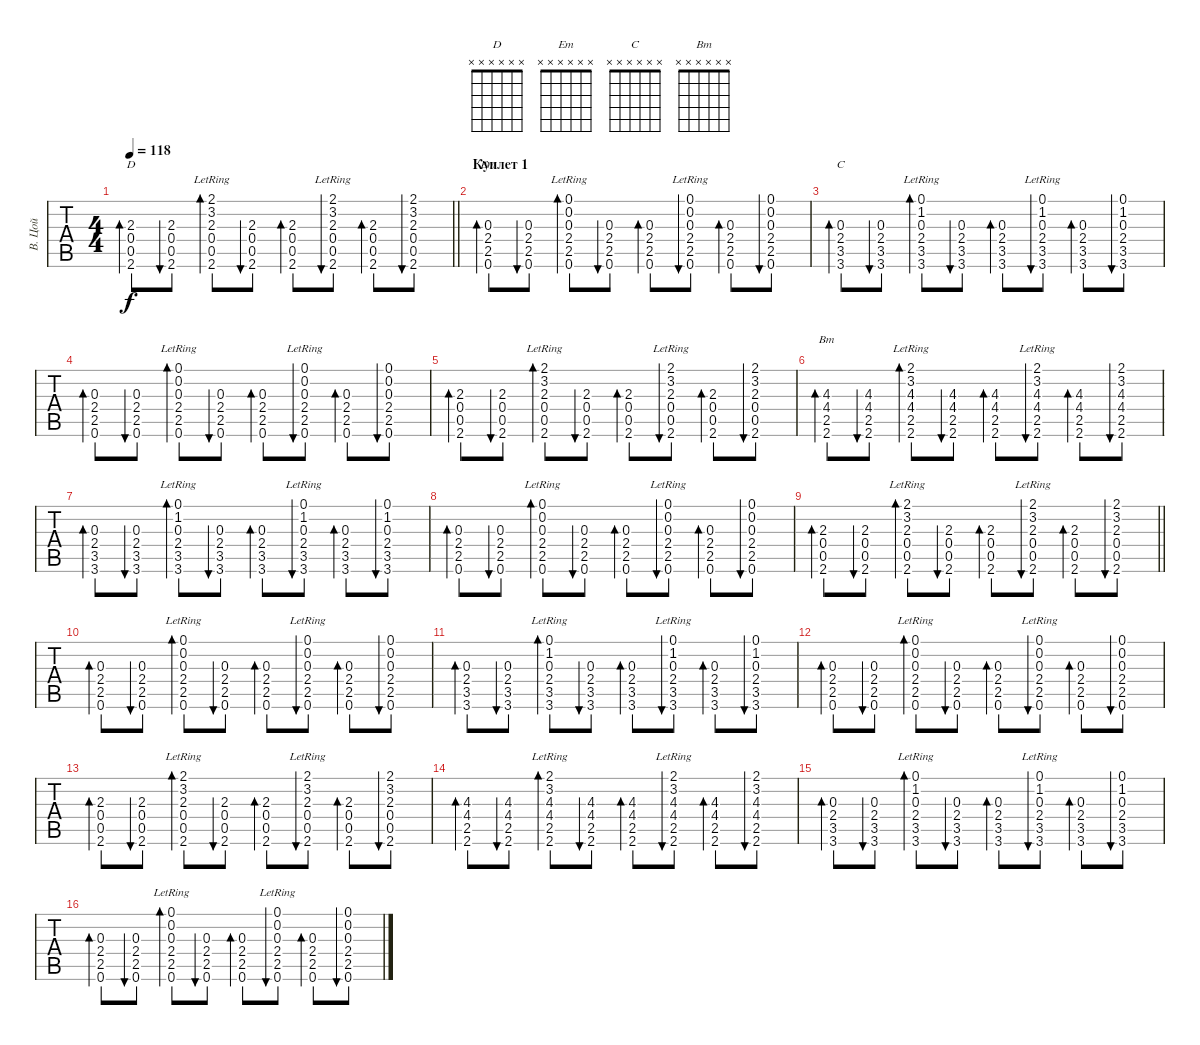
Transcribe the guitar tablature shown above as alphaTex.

\track ("В. Цой" "В. Цой") {instrument acousticguitarsteel}
\staff {tabs}
\tuning (E4 B3 G3 D3 A2 E2) {hide}
\chord ("D" x x x x x x)
\chord ("Em" x x x x x x)
\chord ("C" x x x x x x)
\chord ("Bm" x x x x x x)
\ts (4 4)
\tempo 118
\clef g2
\barLineRight lightlight
\ks c
(2.3 0.4 0.5 2.6).8{bd 30 ch "D" dy f} (2.3 0.4 0.5 2.6).8{bu 30} (2.1{lr} 3.2{lr} 2.3 0.4 0.5 2.6).8{bd 30} (2.3 0.4 0.5 2.6).8{bu 30} (2.3 0.4 0.5 2.6).8{bd 30} (2.1{lr} 3.2{lr} 2.3 0.4 0.5 2.6).8{bu 30} (2.3 0.4 0.5 2.6).8{bd 30} (2.1 3.2 2.3 0.4 0.5 2.6).8{bu 30} |
\section ("" "Куплет 1")
(0.3 2.4 2.5 0.6).8{bd 30 ch "Em"} (0.3 2.4 2.5 0.6).8{bu 30} (0.1{lr} 0.2{lr} 0.3 2.4 2.5 0.6).8{bd 30} (0.3 2.4 2.5 0.6).8{bu 30} (0.3 2.4 2.5 0.6).8{bd 30} (0.1{lr} 0.2{lr} 0.3 2.4 2.5 0.6).8{bu 30} (0.3 2.4 2.5 0.6).8{bd 30} (0.1 0.2 0.3 2.4 2.5 0.6).8{bu 30} |
(0.3 2.4 3.5 3.6).8{bd 30 ch "C"} (0.3 2.4 3.5 3.6).8{bu 30} (0.1{lr} 1.2{lr} 0.3 2.4 3.5 3.6).8{bd 30} (0.3 2.4 3.5 3.6).8{bu 30} (0.3 2.4 3.5 3.6).8{bd 30} (0.1{lr} 1.2{lr} 0.3 2.4 3.5 3.6).8{bu 30} (0.3 2.4 3.5 3.6).8{bd 30} (0.1 1.2 0.3 2.4 3.5 3.6).8{bu 30} |
(0.3 2.4 2.5 0.6).8{bd 30} (0.3 2.4 2.5 0.6).8{bu 30} (0.1{lr} 0.2{lr} 0.3 2.4 2.5 0.6).8{bd 30} (0.3 2.4 2.5 0.6).8{bu 30} (0.3 2.4 2.5 0.6).8{bd 30} (0.1{lr} 0.2{lr} 0.3 2.4 2.5 0.6).8{bu 30} (0.3 2.4 2.5 0.6).8{bd 30} (0.1 0.2 0.3 2.4 2.5 0.6).8{bu 30} |
(2.3 0.4 0.5 2.6).8{bd 30} (2.3 0.4 0.5 2.6).8{bu 30} (2.1{lr} 3.2{lr} 2.3 0.4 0.5 2.6).8{bd 30} (2.3 0.4 0.5 2.6).8{bu 30} (2.3 0.4 0.5 2.6).8{bd 30} (2.1{lr} 3.2{lr} 2.3 0.4 0.5 2.6).8{bu 30} (2.3 0.4 0.5 2.6).8{bd 30} (2.1 3.2 2.3 0.4 0.5 2.6).8{bu 30} |
(4.3 4.4 2.5 2.6).8{bd 30 ch "Bm"} (4.3 4.4 2.5 2.6).8{bu 30} (2.1{lr} 3.2{lr} 4.3 4.4 2.5 2.6).8{bd 30} (4.3 4.4 2.5 2.6).8{bu 30} (4.3 4.4 2.5 2.6).8{bd 30} (2.1{lr} 3.2{lr} 4.3 4.4 2.5 2.6).8{bu 30} (4.3 4.4 2.5 2.6).8{bd 30} (2.1 3.2 4.3 4.4 2.5 2.6).8{bu 30} |
(0.3 2.4 3.5 3.6).8{bd 30} (0.3 2.4 3.5 3.6).8{bu 30} (0.1{lr} 1.2{lr} 0.3 2.4 3.5 3.6).8{bd 30} (0.3 2.4 3.5 3.6).8{bu 30} (0.3 2.4 3.5 3.6).8{bd 30} (0.1{lr} 1.2{lr} 0.3 2.4 3.5 3.6).8{bu 30} (0.3 2.4 3.5 3.6).8{bd 30} (0.1 1.2 0.3 2.4 3.5 3.6).8{bu 30} |
(0.3 2.4 2.5 0.6).8{bd 30} (0.3 2.4 2.5 0.6).8{bu 30} (0.1{lr} 0.2{lr} 0.3 2.4 2.5 0.6).8{bd 30} (0.3 2.4 2.5 0.6).8{bu 30} (0.3 2.4 2.5 0.6).8{bd 30} (0.1{lr} 0.2{lr} 0.3 2.4 2.5 0.6).8{bu 30} (0.3 2.4 2.5 0.6).8{bd 30} (0.1 0.2 0.3 2.4 2.5 0.6).8{bu 30} |
\barLineRight lightlight
(2.3 0.4 0.5 2.6).8{bd 30} (2.3 0.4 0.5 2.6).8{bu 30} (2.1{lr} 3.2{lr} 2.3 0.4 0.5 2.6).8{bd 30} (2.3 0.4 0.5 2.6).8{bu 30} (2.3 0.4 0.5 2.6).8{bd 30} (2.1{lr} 3.2{lr} 2.3 0.4 0.5 2.6).8{bu 30} (2.3 0.4 0.5 2.6).8{bd 30} (2.1 3.2 2.3 0.4 0.5 2.6).8{bu 30} |
(0.3 2.4 2.5 0.6).8{bd 30} (0.3 2.4 2.5 0.6).8{bu 30} (0.1{lr} 0.2{lr} 0.3 2.4 2.5 0.6).8{bd 30} (0.3 2.4 2.5 0.6).8{bu 30} (0.3 2.4 2.5 0.6).8{bd 30} (0.1{lr} 0.2{lr} 0.3 2.4 2.5 0.6).8{bu 30} (0.3 2.4 2.5 0.6).8{bd 30} (0.1 0.2 0.3 2.4 2.5 0.6).8{bu 30} |
(0.3 2.4 3.5 3.6).8{bd 30} (0.3 2.4 3.5 3.6).8{bu 30} (0.1{lr} 1.2{lr} 0.3 2.4 3.5 3.6).8{bd 30} (0.3 2.4 3.5 3.6).8{bu 30} (0.3 2.4 3.5 3.6).8{bd 30} (0.1{lr} 1.2{lr} 0.3 2.4 3.5 3.6).8{bu 30} (0.3 2.4 3.5 3.6).8{bd 30} (0.1 1.2 0.3 2.4 3.5 3.6).8{bu 30} |
(0.3 2.4 2.5 0.6).8{bd 30} (0.3 2.4 2.5 0.6).8{bu 30} (0.1{lr} 0.2{lr} 0.3 2.4 2.5 0.6).8{bd 30} (0.3 2.4 2.5 0.6).8{bu 30} (0.3 2.4 2.5 0.6).8{bd 30} (0.1{lr} 0.2{lr} 0.3 2.4 2.5 0.6).8{bu 30} (0.3 2.4 2.5 0.6).8{bd 30} (0.1 0.2 0.3 2.4 2.5 0.6).8{bu 30} |
(2.3 0.4 0.5 2.6).8{bd 30} (2.3 0.4 0.5 2.6).8{bu 30} (2.1{lr} 3.2{lr} 2.3 0.4 0.5 2.6).8{bd 30} (2.3 0.4 0.5 2.6).8{bu 30} (2.3 0.4 0.5 2.6).8{bd 30} (2.1{lr} 3.2{lr} 2.3 0.4 0.5 2.6).8{bu 30} (2.3 0.4 0.5 2.6).8{bd 30} (2.1 3.2 2.3 0.4 0.5 2.6).8{bu 30} |
(4.3 4.4 2.5 2.6).8{bd 30} (4.3 4.4 2.5 2.6).8{bu 30} (2.1{lr} 3.2{lr} 4.3 4.4 2.5 2.6).8{bd 30} (4.3 4.4 2.5 2.6).8{bu 30} (4.3 4.4 2.5 2.6).8{bd 30} (2.1{lr} 3.2{lr} 4.3 4.4 2.5 2.6).8{bu 30} (4.3 4.4 2.5 2.6).8{bd 30} (2.1 3.2 4.3 4.4 2.5 2.6).8{bu 30} |
(0.3 2.4 3.5 3.6).8{bd 30} (0.3 2.4 3.5 3.6).8{bu 30} (0.1{lr} 1.2{lr} 0.3 2.4 3.5 3.6).8{bd 30} (0.3 2.4 3.5 3.6).8{bu 30} (0.3 2.4 3.5 3.6).8{bd 30} (0.1{lr} 1.2{lr} 0.3 2.4 3.5 3.6).8{bu 30} (0.3 2.4 3.5 3.6).8{bd 30} (0.1 1.2 0.3 2.4 3.5 3.6).8{bu 30} |
(0.3 2.4 2.5 0.6).8{bd 30} (0.3 2.4 2.5 0.6).8{bu 30} (0.1{lr} 0.2{lr} 0.3 2.4 2.5 0.6).8{bd 30} (0.3 2.4 2.5 0.6).8{bu 30} (0.3 2.4 2.5 0.6).8{bd 30} (0.1{lr} 0.2{lr} 0.3 2.4 2.5 0.6).8{bu 30} (0.3 2.4 2.5 0.6).8{bd 30} (0.1 0.2 0.3 2.4 2.5 0.6).8{bu 30}
